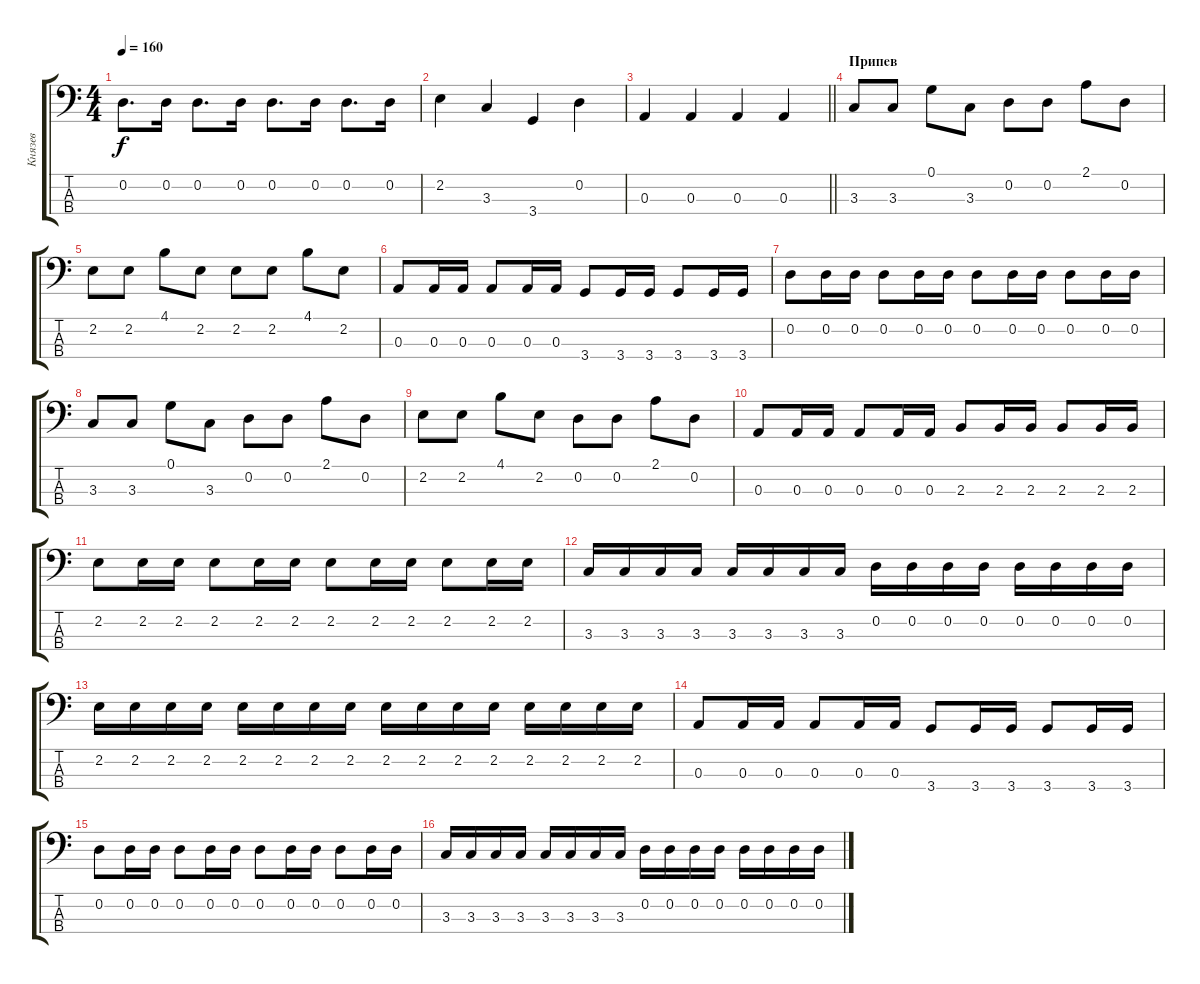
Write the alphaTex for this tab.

\track ("Князев" "Князев") {instrument electricbasspick}
\staff {score tabs}
\tuning (G2 D2 A1 E1) {hide}
\ts (4 4)
\tempo 160
\clef f4
\ks c
0.2.8{d dy f} 0.2.16 0.2.8{d} 0.2.16 0.2.8{d} 0.2.16 0.2.8{d} 0.2.16 |
2.2.4 3.3.4 3.4.4 0.2.4 |
\barLineRight lightlight
0.3.4 0.3.4 0.3.4 0.3.4 |
\section ("" "Припев")
3.3.8 3.3.8 0.1.8 3.3.8 0.2.8 0.2.8 2.1.8 0.2.8 |
2.2.8 2.2.8 4.1.8 2.2.8 2.2.8 2.2.8 4.1.8 2.2.8 |
0.3.8 0.3.16 0.3.16 0.3.8 0.3.16 0.3.16 3.4.8 3.4.16 3.4.16 3.4.8 3.4.16 3.4.16 |
0.2.8 0.2.16 0.2.16 0.2.8 0.2.16 0.2.16 0.2.8 0.2.16 0.2.16 0.2.8 0.2.16 0.2.16 |
3.3.8 3.3.8 0.1.8 3.3.8 0.2.8 0.2.8 2.1.8 0.2.8 |
2.2.8 2.2.8 4.1.8 2.2.8 0.2.8 0.2.8 2.1.8 0.2.8 |
0.3.8 0.3.16 0.3.16 0.3.8 0.3.16 0.3.16 2.3.8 2.3.16 2.3.16 2.3.8 2.3.16 2.3.16 |
2.2.8 2.2.16 2.2.16 2.2.8 2.2.16 2.2.16 2.2.8 2.2.16 2.2.16 2.2.8 2.2.16 2.2.16 |
3.3.16 3.3.16 3.3.16 3.3.16 3.3.16 3.3.16 3.3.16 3.3.16 0.2.16 0.2.16 0.2.16 0.2.16 0.2.16 0.2.16 0.2.16 0.2.16 |
2.2.16 2.2.16 2.2.16 2.2.16 2.2.16 2.2.16 2.2.16 2.2.16 2.2.16 2.2.16 2.2.16 2.2.16 2.2.16 2.2.16 2.2.16 2.2.16 |
0.3.8 0.3.16 0.3.16 0.3.8 0.3.16 0.3.16 3.4.8 3.4.16 3.4.16 3.4.8 3.4.16 3.4.16 |
0.2.8 0.2.16 0.2.16 0.2.8 0.2.16 0.2.16 0.2.8 0.2.16 0.2.16 0.2.8 0.2.16 0.2.16 |
3.3.16 3.3.16 3.3.16 3.3.16 3.3.16 3.3.16 3.3.16 3.3.16 0.2.16 0.2.16 0.2.16 0.2.16 0.2.16 0.2.16 0.2.16 0.2.16
